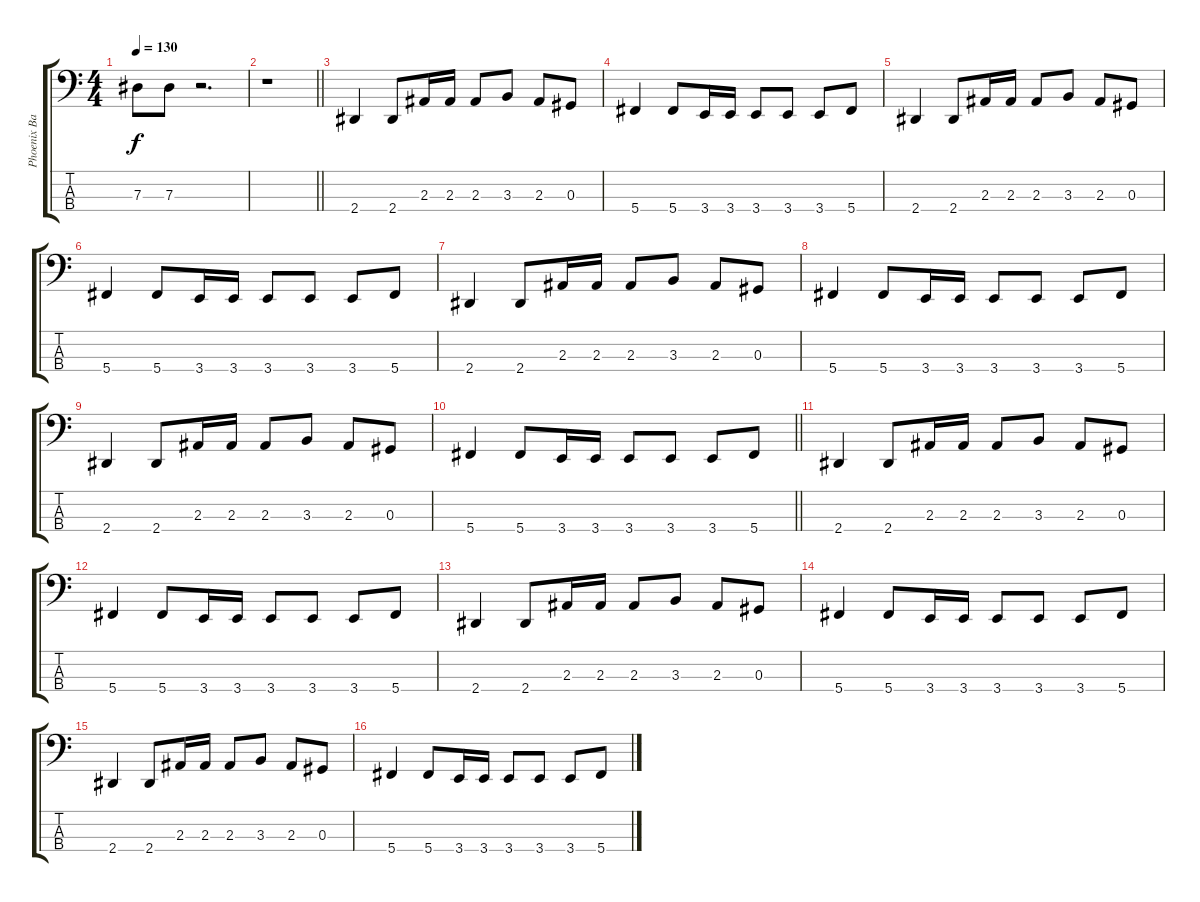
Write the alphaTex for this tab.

\track ("Phoenix Bass2" "Phoenix Ba") {instrument electricbasspick}
\staff {score tabs}
\tuning (Gb2 Db2 Ab1 Db1) {hide}
\ts (4 4)
\tempo 130
\clef f4
\ks c
7.3.8{dy f} 7.3.8 r.2{d} |
\barLineRight lightlight
r.1 |
2.4.4 2.4.8 2.3.16 2.3.16 2.3.8 3.3.8 2.3.8 0.3.8 |
5.4.4 5.4.8 3.4.16 3.4.16 3.4.8 3.4.8 3.4.8 5.4.8 |
2.4.4 2.4.8 2.3.16 2.3.16 2.3.8 3.3.8 2.3.8 0.3.8 |
5.4.4 5.4.8 3.4.16 3.4.16 3.4.8 3.4.8 3.4.8 5.4.8 |
2.4.4 2.4.8 2.3.16 2.3.16 2.3.8 3.3.8 2.3.8 0.3.8 |
5.4.4 5.4.8 3.4.16 3.4.16 3.4.8 3.4.8 3.4.8 5.4.8 |
2.4.4 2.4.8 2.3.16 2.3.16 2.3.8 3.3.8 2.3.8 0.3.8 |
\barLineRight lightlight
5.4.4 5.4.8 3.4.16 3.4.16 3.4.8 3.4.8 3.4.8 5.4.8 |
2.4.4 2.4.8 2.3.16 2.3.16 2.3.8 3.3.8 2.3.8 0.3.8 |
5.4.4 5.4.8 3.4.16 3.4.16 3.4.8 3.4.8 3.4.8 5.4.8 |
2.4.4 2.4.8 2.3.16 2.3.16 2.3.8 3.3.8 2.3.8 0.3.8 |
5.4.4 5.4.8 3.4.16 3.4.16 3.4.8 3.4.8 3.4.8 5.4.8 |
2.4.4 2.4.8 2.3.16 2.3.16 2.3.8 3.3.8 2.3.8 0.3.8 |
5.4.4 5.4.8 3.4.16 3.4.16 3.4.8 3.4.8 3.4.8 5.4.8
